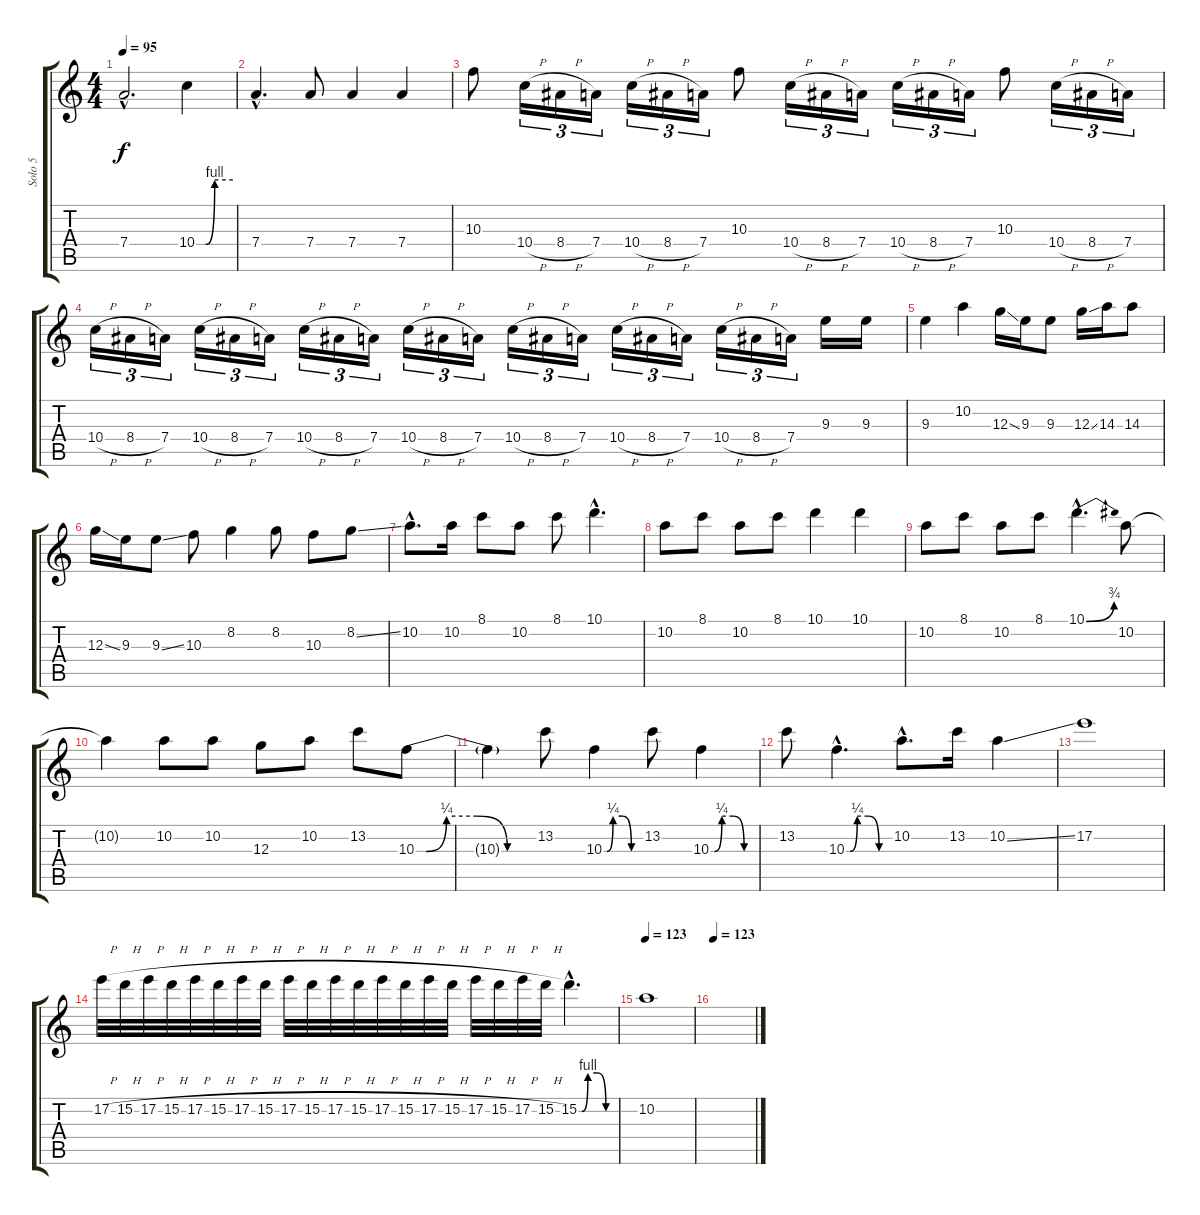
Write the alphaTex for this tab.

\track ("Solo 5" "Solo 5") {instrument distortionguitar}
\staff {score tabs}
\tuning (E4 B3 G3 D3 A2 E2) {hide}
\ts (4 4)
\tempo 95
\clef g2
\ks c
7.4{hac}.2{d dy f} 10.4{be (custom 0 0 15 0 30 4 60 4)}.4 |
7.4{hac}.4{d} 7.4.8 7.4.4 7.4.4 |
10.3.8 10.4{h}.16{tu (3 2)} 8.4{h}.16{tu (3 2)} 7.4.16{tu (3 2)} 10.4{h}.16{tu (3 2)} 8.4{h}.16{tu (3 2)} 7.4.16{tu (3 2)} 10.3.8 10.4{h}.16{tu (3 2)} 8.4{h}.16{tu (3 2)} 7.4.16{tu (3 2)} 10.4{h}.16{tu (3 2)} 8.4{h}.16{tu (3 2)} 7.4.16{tu (3 2)} 10.3.8 10.4{h}.16{tu (3 2)} 8.4{h}.16{tu (3 2)} 7.4.16{tu (3 2)} |
10.4{h}.16{tu (3 2)} 8.4{h}.16{tu (3 2)} 7.4.16{tu (3 2)} 10.4{h}.16{tu (3 2)} 8.4{h}.16{tu (3 2)} 7.4.16{tu (3 2)} 10.4{h}.16{tu (3 2)} 8.4{h}.16{tu (3 2)} 7.4.16{tu (3 2)} 10.4{h}.16{tu (3 2)} 8.4{h}.16{tu (3 2)} 7.4.16{tu (3 2)} 10.4{h}.16{tu (3 2)} 8.4{h}.16{tu (3 2)} 7.4.16{tu (3 2)} 10.4{h}.16{tu (3 2)} 8.4{h}.16{tu (3 2)} 7.4.16{tu (3 2)} 10.4{h}.16{tu (3 2)} 8.4{h}.16{tu (3 2)} 7.4.16{tu (3 2)} 9.3.16 9.3.16 |
9.3.4 10.2.4 12.3{ss}.16 9.3.16 9.3.8 12.3{ss}.16 14.3.16 14.3.8 |
12.3{ss}.16 9.3.16 9.3{ss}.8 10.3.8 8.2.4 8.2.8 10.3.8 8.2{ss}.8 |
10.2{hac}.8{d} 10.2.16 8.1.8 10.2.8 8.1.8 10.1{hac}.4{d} |
10.2.8 8.1.8 10.2.8 8.1.8 10.1.4 10.1.4 |
10.2.8 8.1.8 10.2.8 8.1.8 10.1{be (bend 0 0 60 3) hac}.4{d} 10.2.8 |
10.2{t}.4 10.2.8 10.2.8 12.3.8 10.2.8 13.2.8 10.3{be (custom 0 0 5 0 15 1 30 1 45 0 60 0)}.8 |
10.3{t}.4 13.2.8 10.3{be (custom 0 0 5 0 15 1 30 1 45 0 60 0)}.4 13.2.8 10.3{be (custom 0 0 5 0 15 1 30 1 45 0 60 0)}.4 |
13.2.8 10.3{be (custom 0 0 5 0 15 1 30 1 45 0 60 0) hac}.4{d} 10.2{hac}.8{d} 13.2.16 10.2{ss}.4 |
17.2.1 |
17.2{h}.32 15.2{h}.32 17.2{h}.32 15.2{h}.32 17.2{h}.32 15.2{h}.32 17.2{h}.32 15.2{h}.32 17.2{h}.32 15.2{h}.32 17.2{h}.32 15.2{h}.32 17.2{h}.32 15.2{h}.32 17.2{h}.32 15.2{h}.32 17.2{h}.32 15.2{h}.32 17.2{h}.32 15.2{h}.32 15.2{be (custom 0 0 5 0 15 4 30 4 45 0 60 0) hac}.4{d} |
\tempo 123
10.2.1 |
\tempo 123
